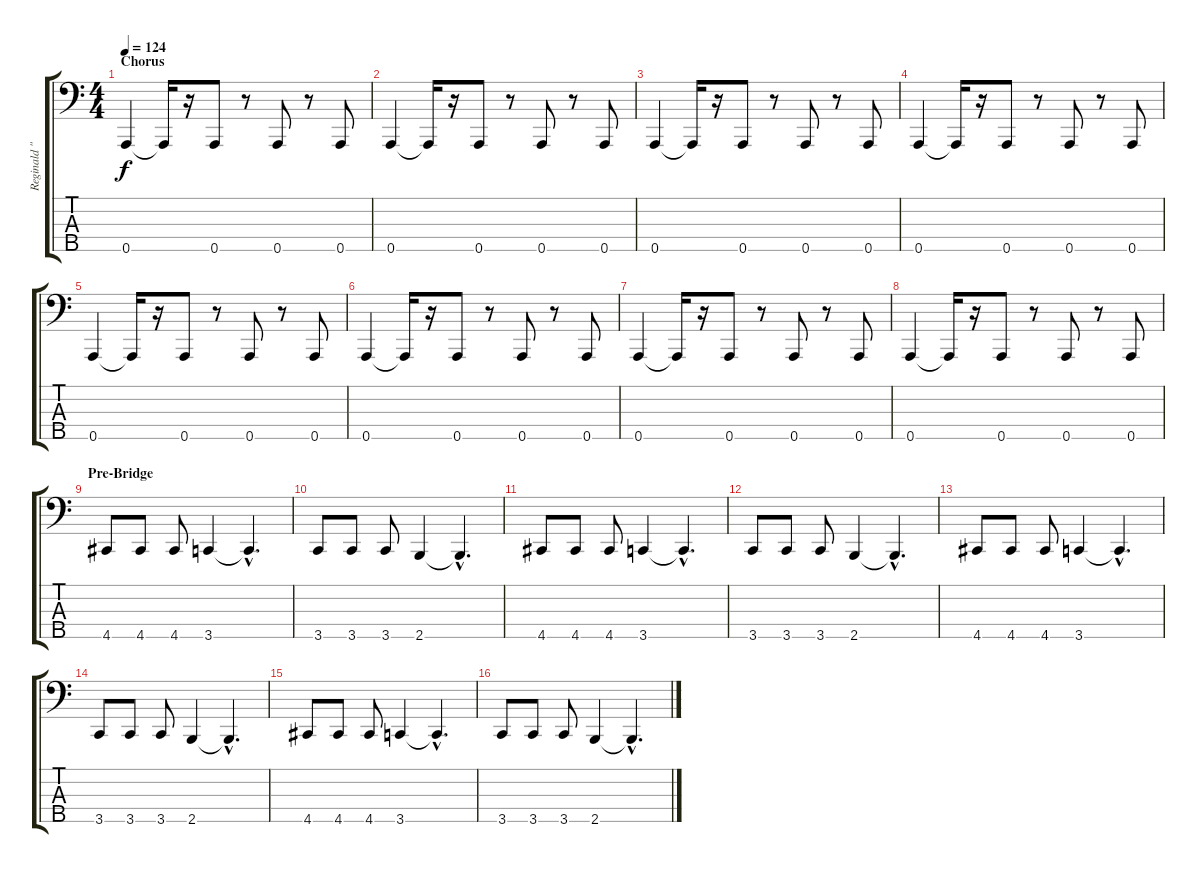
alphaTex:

\track ("Reginald \"Fieldy\"Arvizu" "Reginald \"") {instrument slapbass1}
\staff {score tabs}
\tuning (F2 C2 G1 D1 A0) {hide}
\ts (4 4)
\section ("" "Chorus")
\tempo 124
\clef f4
\ks c
0.5.4{dy f} 0.5{t}.16 r.16 0.5.8 r.8 0.5.8 r.8 0.5.8 |
0.5.4 0.5{t}.16 r.16 0.5.8 r.8 0.5.8 r.8 0.5.8 |
0.5.4 0.5{t}.16 r.16 0.5.8 r.8 0.5.8 r.8 0.5.8 |
0.5.4 0.5{t}.16 r.16 0.5.8 r.8 0.5.8 r.8 0.5.8 |
0.5.4 0.5{t}.16 r.16 0.5.8 r.8 0.5.8 r.8 0.5.8 |
0.5.4 0.5{t}.16 r.16 0.5.8 r.8 0.5.8 r.8 0.5.8 |
0.5.4 0.5{t}.16 r.16 0.5.8 r.8 0.5.8 r.8 0.5.8 |
0.5.4 0.5{t}.16 r.16 0.5.8 r.8 0.5.8 r.8 0.5.8 |
\section ("" "Pre-Bridge")
4.5.8 4.5.8 4.5.8 3.5.4 3.5{hac t}.4{d} |
3.5.8 3.5.8 3.5.8 2.5.4 2.5{hac t}.4{d} |
4.5.8 4.5.8 4.5.8 3.5.4 3.5{hac t}.4{d} |
3.5.8 3.5.8 3.5.8 2.5.4 2.5{hac t}.4{d} |
4.5.8 4.5.8 4.5.8 3.5.4 3.5{hac t}.4{d} |
3.5.8 3.5.8 3.5.8 2.5.4 2.5{hac t}.4{d} |
4.5.8 4.5.8 4.5.8 3.5.4 3.5{hac t}.4{d} |
3.5.8 3.5.8 3.5.8 2.5.4 2.5{hac t}.4{d}
